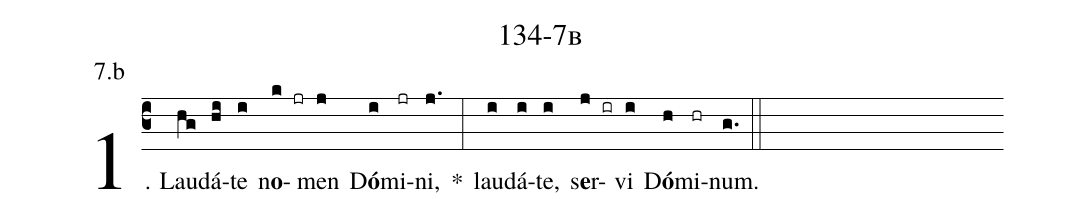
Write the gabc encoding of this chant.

name: 134-7b;
annotation: 7.b;
%%
(c3)1. Lau(hg)dá(hi)te(i) n<b>o</b>(k jr)men(j) D<b>ó</b>(i)mi(jr)ni,(j.) *(:) lau(i)dá(i)te,(i) s<b>e</b>r(j ir)vi(i) D<b>ó</b>(h)mi(hr)num.(g.) (::)
